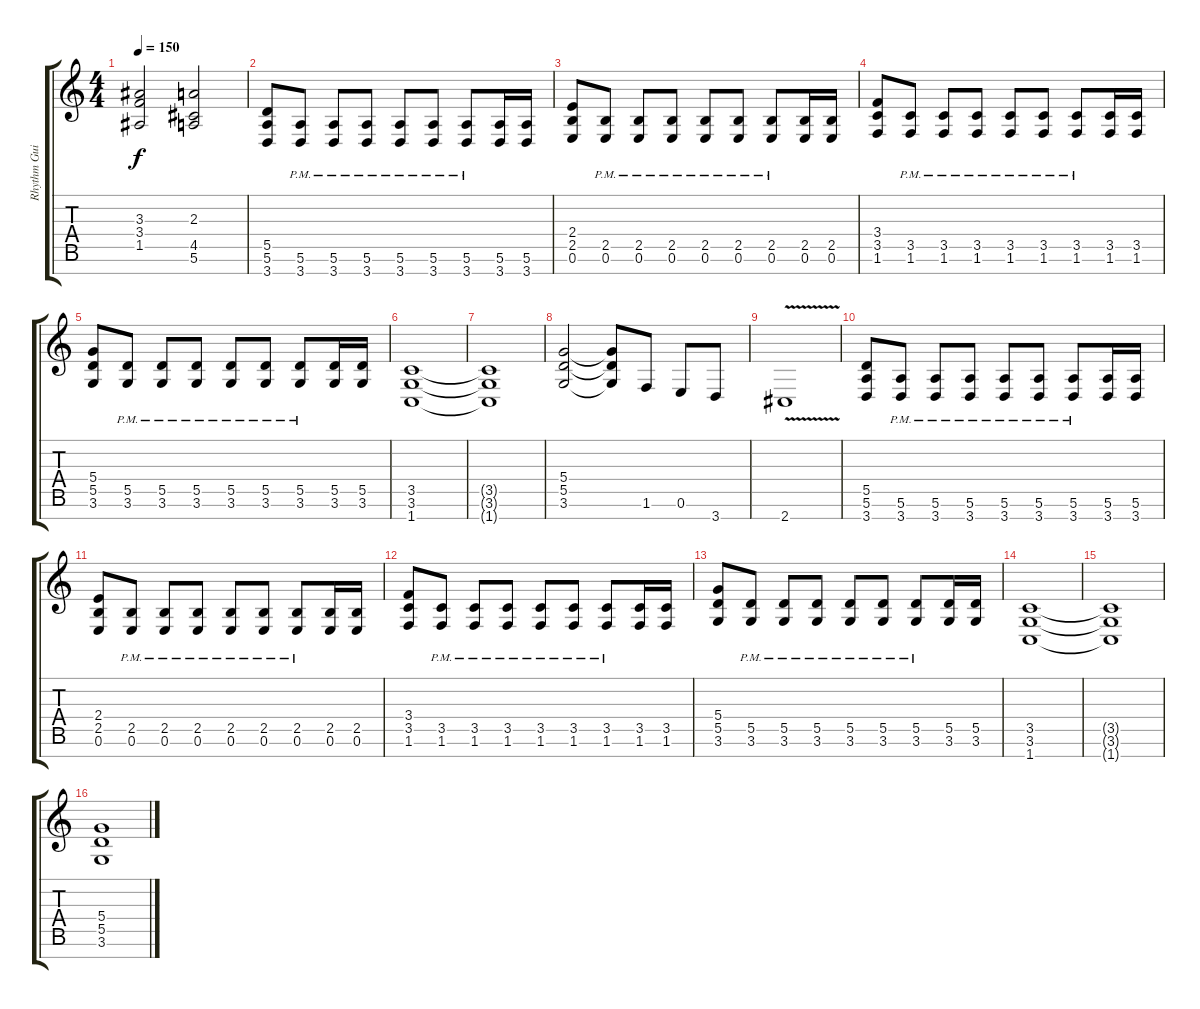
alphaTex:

\track ("Rhythm Guitar" "Rhythm Gui") {instrument overdrivenguitar}
\staff {score tabs}
\tuning (E4 B3 G3 D3 A2 E2 B1) {hide}
\ts (4 4)
\tempo 150
\clef g2
\ks c
(3.3 3.4 1.5).2{dy f} (2.3 4.5 5.6).2 |
(5.5 5.6 3.7).8 (5.6{pm} 3.7{pm}).8 (5.6{pm} 3.7{pm}).8 (5.6{pm} 3.7{pm}).8 (5.6{pm} 3.7{pm}).8 (5.6{pm} 3.7{pm}).8 (5.6{pm} 3.7{pm}).8 (5.6 3.7).16 (5.6 3.7).16 |
(2.4 2.5 0.6).8 (2.5{pm} 0.6{pm}).8 (2.5{pm} 0.6{pm}).8 (2.5{pm} 0.6{pm}).8 (2.5{pm} 0.6{pm}).8 (2.5{pm} 0.6{pm}).8 (2.5{pm} 0.6{pm}).8 (2.5 0.6).16 (2.5 0.6).16 |
(3.4 3.5 1.6).8 (3.5{pm} 1.6{pm}).8 (3.5{pm} 1.6{pm}).8 (3.5{pm} 1.6{pm}).8 (3.5{pm} 1.6{pm}).8 (3.5{pm} 1.6{pm}).8 (3.5{pm} 1.6{pm}).8 (3.5 1.6).16 (3.5 1.6).16 |
(5.4 5.5 3.6).8 (5.5{pm} 3.6{pm}).8 (5.5{pm} 3.6{pm}).8 (5.5{pm} 3.6{pm}).8 (5.5{pm} 3.6{pm}).8 (5.5{pm} 3.6{pm}).8 (5.5{pm} 3.6{pm}).8 (5.5 3.6).16 (5.5 3.6).16 |
(3.5 3.6 1.7).1 |
(3.5{t} 3.6{t} 1.7{t}).1 |
(5.4 5.5 3.6).2 (5.4{t} 5.5{t} 3.6{t}).8 1.6.8 0.6.8 3.7.8 |
2.7{v}.1 |
(5.5 5.6 3.7).8 (5.6{pm} 3.7{pm}).8 (5.6{pm} 3.7{pm}).8 (5.6{pm} 3.7{pm}).8 (5.6{pm} 3.7{pm}).8 (5.6{pm} 3.7{pm}).8 (5.6{pm} 3.7{pm}).8 (5.6 3.7).16 (5.6 3.7).16 |
(2.4 2.5 0.6).8 (2.5{pm} 0.6{pm}).8 (2.5{pm} 0.6{pm}).8 (2.5{pm} 0.6{pm}).8 (2.5{pm} 0.6{pm}).8 (2.5{pm} 0.6{pm}).8 (2.5{pm} 0.6{pm}).8 (2.5 0.6).16 (2.5 0.6).16 |
(3.4 3.5 1.6).8 (3.5{pm} 1.6{pm}).8 (3.5{pm} 1.6{pm}).8 (3.5{pm} 1.6{pm}).8 (3.5{pm} 1.6{pm}).8 (3.5{pm} 1.6{pm}).8 (3.5{pm} 1.6{pm}).8 (3.5 1.6).16 (3.5 1.6).16 |
(5.4 5.5 3.6).8 (5.5{pm} 3.6{pm}).8 (5.5{pm} 3.6{pm}).8 (5.5{pm} 3.6{pm}).8 (5.5{pm} 3.6{pm}).8 (5.5{pm} 3.6{pm}).8 (5.5{pm} 3.6{pm}).8 (5.5 3.6).16 (5.5 3.6).16 |
(3.5 3.6 1.7).1 |
(3.5{t} 3.6{t} 1.7{t}).1 |
(5.4 5.5 3.6).1
